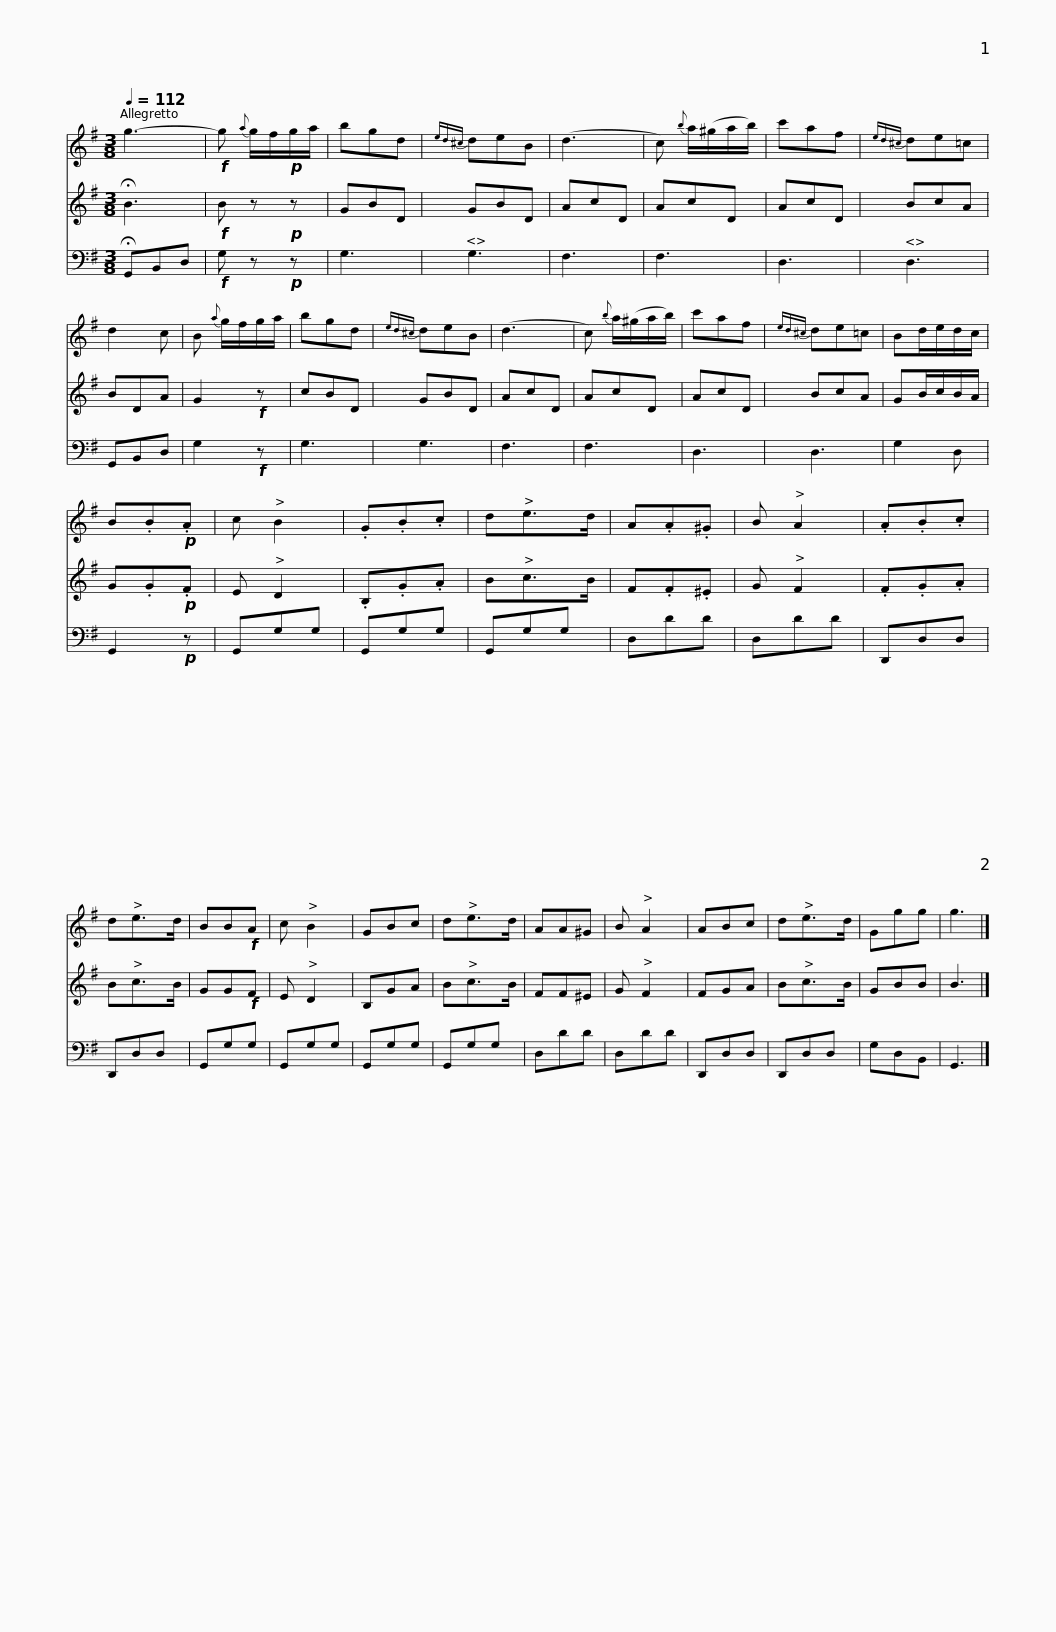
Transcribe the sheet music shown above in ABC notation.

X:1
%%score 1 2 3
L:1/8
Q:1/4=112
M:3/8
I:linebreak $
K:G
V:1 treble
V:2 treble
V:3 bass
V:1
 g3- |!f! g{a} g/f/!p!g/a/ | bgd |{ed^c} deB | (d3 | %5
 c){b} a/(^g/a/b/) | c'af |{ed^c} de=c | d2 c |$ B{a} g/f/g/a/ | %10
 bgd |{ed^c} deB | (d3 | c){b} a/(^g/a/b/) | c'af | %15
{ed^c} de=c | Bd/e/d/c/ | B.B!p!.A |$ c B2 | .G.B.c | %20
 de>d | A.A.^G | B A2 | .A.B.c | de>d | %25
 BB!f!A | c B2 | GBc | de>d | AA^G |$ %30
 B A2 | ABc | de>d | Ggg | g3 |] %35
V:2
 !fermata!B3 |!f! B z!p! z | GBD | GBD | AcD | %5
 AcD | AcD | BcA | BDA |$ G2!f! z | %10
 cBD | GBD | AcD | AcD | AcD | %15
 BcA | GB/c/B/A/ | G.G!p!.F |$ E D2 | .B,.G.A | %20
 Bc>B | F.F.^E | G F2 | .F.G.A | Bc>B | %25
 GG!f!F | E D2 | B,GA | Bc>B | FF^E |$ %30
 G F2 | FGA | Bc>B | GBB | B3 |] %35
V:3
 !fermata!G,,B,,D, |!f! G, z!p! z | G,3 | G,3 | F,3 | %5
 F,3 | D,3 | D,3 | G,,B,,D, |$ G,2!f! z | %10
 G,3 | G,3 | F,3 | F,3 | D,3 | %15
 D,3 | G,2 D, | G,,2!p! z |$ G,,G,G, | G,,G,G, | %20
 G,,G,G, | D,DD | D,DD | D,,D,D, | D,,D,D, | %25
 G,,G,G, | G,,G,G, | G,,G,G, | G,,G,G, | D,DD |$ %30
 D,DD | D,,D,D, | D,,D,D, | G,D,B,, | G,,3 |] %35
